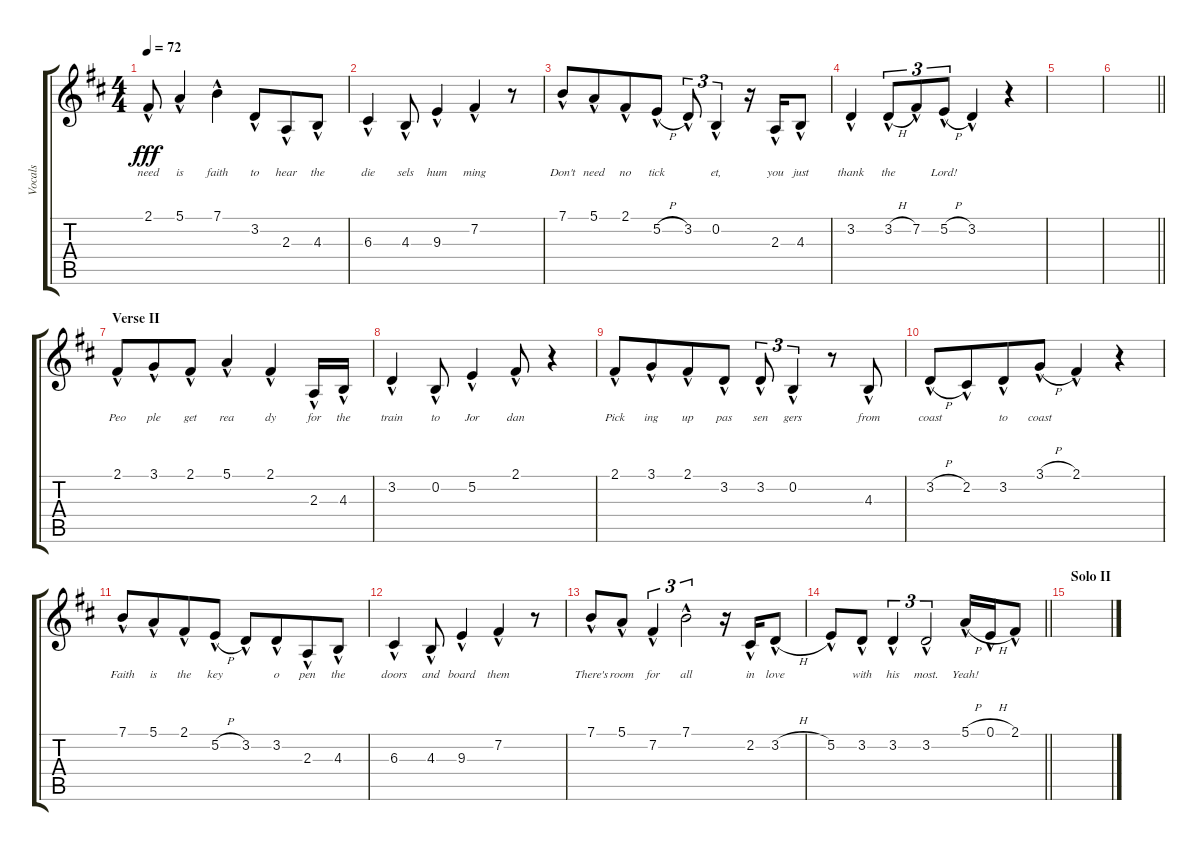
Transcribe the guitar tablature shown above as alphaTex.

\track ("Vocals" "Vocals") {instrument lead2sawtooth}
\staff {score tabs}
\tuning (E4 B3 G3 D3 A2 E2) {hide}
\ts (4 4)
\tempo 72
\clef g2
\ks d
2.1{hac}.8{lyrics (0 "need") lyrics (1 "") lyrics (2 "") lyrics (3 "") lyrics (4 "") dy fff} 5.1{hac}.4{lyrics (0 "is") lyrics (1 "") lyrics (2 "") lyrics (3 "") lyrics (4 "")} 7.1{hac}.4{lyrics (0 "faith") lyrics (1 "") lyrics (2 "") lyrics (3 "") lyrics (4 "")} 3.2{hac}.8{lyrics (0 "to") lyrics (1 "") lyrics (2 "") lyrics (3 "") lyrics (4 "") beam merge} 2.3{hac}.8{lyrics (0 "hear") lyrics (1 "") lyrics (2 "") lyrics (3 "") lyrics (4 "")} 4.3{hac}.8{lyrics (0 "the") lyrics (1 "") lyrics (2 "") lyrics (3 "") lyrics (4 "")} |
6.3{hac}.4{lyrics (0 "die") lyrics (1 "") lyrics (2 "") lyrics (3 "") lyrics (4 "")} 4.3{hac}.8{lyrics (0 "sels") lyrics (1 "") lyrics (2 "") lyrics (3 "") lyrics (4 "")} 9.3{hac}.4{lyrics (0 "hum") lyrics (1 "") lyrics (2 "") lyrics (3 "") lyrics (4 "")} 7.2{hac}.4{lyrics (0 "ming") lyrics (1 "") lyrics (2 "") lyrics (3 "") lyrics (4 "")} r.8 |
7.1{hac}.8{lyrics (0 "Don't") lyrics (1 "") lyrics (2 "") lyrics (3 "") lyrics (4 "")} 5.1{hac}.8{lyrics (0 "need") lyrics (1 "") lyrics (2 "") lyrics (3 "") lyrics (4 "") beam merge} 2.1{hac}.8{lyrics (0 "no") lyrics (1 "") lyrics (2 "") lyrics (3 "") lyrics (4 "")} 5.2{h hac}.8{lyrics (0 "tick") lyrics (1 "") lyrics (2 "") lyrics (3 "") lyrics (4 "") beam split} 3.2{hac}.8{tu (3 2) lyrics (0 "") lyrics (1 "") lyrics (2 "") lyrics (3 "") lyrics (4 "")} 0.2{hac}.4{tu (3 2) lyrics (0 "et,") lyrics (1 "") lyrics (2 "") lyrics (3 "") lyrics (4 "")} r.16 2.3{hac}.16{lyrics (0 "you") lyrics (1 "") lyrics (2 "") lyrics (3 "") lyrics (4 "")} 4.3{hac}.8{lyrics (0 "just") lyrics (1 "") lyrics (2 "") lyrics (3 "") lyrics (4 "")} |
3.2{hac}.4{lyrics (0 "thank") lyrics (1 "") lyrics (2 "") lyrics (3 "") lyrics (4 "")} 3.2{h hac}.8{tu (3 2) lyrics (0 "the") lyrics (1 "") lyrics (2 "") lyrics (3 "") lyrics (4 "")} 7.2{hac}.8{tu (3 2) lyrics (0 "") lyrics (1 "") lyrics (2 "") lyrics (3 "") lyrics (4 "")} 5.2{h hac}.8{tu (3 2) lyrics (0 "Lord!") lyrics (1 "") lyrics (2 "") lyrics (3 "") lyrics (4 "")} 3.2{hac}.4{lyrics (0 "") lyrics (1 "") lyrics (2 "") lyrics (3 "") lyrics (4 "")} r.4 |
|
\barLineRight lightlight
|
\section ("" "Verse II")
2.1{hac}.8{lyrics (0 "Peo") lyrics (1 "") lyrics (2 "") lyrics (3 "") lyrics (4 "")} 3.1{hac}.8{lyrics (0 "ple") lyrics (1 "") lyrics (2 "") lyrics (3 "") lyrics (4 "") beam merge} 2.1{hac}.8{lyrics (0 "get") lyrics (1 "") lyrics (2 "") lyrics (3 "") lyrics (4 "")} 5.1{hac}.4{lyrics (0 "rea") lyrics (1 "") lyrics (2 "") lyrics (3 "") lyrics (4 "")} 2.1{hac}.4{lyrics (0 "dy") lyrics (1 "") lyrics (2 "") lyrics (3 "") lyrics (4 "")} 2.3{hac}.16{lyrics (0 "for") lyrics (1 "") lyrics (2 "") lyrics (3 "") lyrics (4 "")} 4.3{hac}.16{lyrics (0 "the") lyrics (1 "") lyrics (2 "") lyrics (3 "") lyrics (4 "")} |
3.2{hac}.4{lyrics (0 "train") lyrics (1 "") lyrics (2 "") lyrics (3 "") lyrics (4 "")} 0.2{hac}.8{lyrics (0 "to") lyrics (1 "") lyrics (2 "") lyrics (3 "") lyrics (4 "")} 5.2{hac}.4{lyrics (0 "Jor") lyrics (1 "") lyrics (2 "") lyrics (3 "") lyrics (4 "")} 2.1{hac}.8{lyrics (0 "dan") lyrics (1 "") lyrics (2 "") lyrics (3 "") lyrics (4 "")} r.4 |
2.1{hac}.8{lyrics (0 "Pick") lyrics (1 "") lyrics (2 "") lyrics (3 "") lyrics (4 "")} 3.1{hac}.8{lyrics (0 "ing") lyrics (1 "") lyrics (2 "") lyrics (3 "") lyrics (4 "") beam merge} 2.1{hac}.8{lyrics (0 "up") lyrics (1 "") lyrics (2 "") lyrics (3 "") lyrics (4 "")} 3.2{hac}.8{lyrics (0 "pas") lyrics (1 "") lyrics (2 "") lyrics (3 "") lyrics (4 "") beam split} 3.2{hac}.8{tu (3 2) lyrics (0 "sen") lyrics (1 "") lyrics (2 "") lyrics (3 "") lyrics (4 "")} 0.2{hac}.4{tu (3 2) lyrics (0 "gers") lyrics (1 "") lyrics (2 "") lyrics (3 "") lyrics (4 "")} r.8 4.3{hac}.8{lyrics (0 "from") lyrics (1 "") lyrics (2 "") lyrics (3 "") lyrics (4 "")} |
3.2{h hac}.8{lyrics (0 "coast") lyrics (1 "") lyrics (2 "") lyrics (3 "") lyrics (4 "")} 2.2{hac}.8{lyrics (0 "") lyrics (1 "") lyrics (2 "") lyrics (3 "") lyrics (4 "") beam merge} 3.2{hac}.8{lyrics (0 "to") lyrics (1 "") lyrics (2 "") lyrics (3 "") lyrics (4 "")} 3.1{h hac}.8{lyrics (0 "coast") lyrics (1 "") lyrics (2 "") lyrics (3 "") lyrics (4 "")} 2.1{hac}.4{lyrics (0 "") lyrics (1 "") lyrics (2 "") lyrics (3 "") lyrics (4 "")} r.4 |
7.1{hac}.8{lyrics (0 "Faith") lyrics (1 "") lyrics (2 "") lyrics (3 "") lyrics (4 "")} 5.1{hac}.8{lyrics (0 "is") lyrics (1 "") lyrics (2 "") lyrics (3 "") lyrics (4 "") beam merge} 2.1{hac}.8{lyrics (0 "the") lyrics (1 "") lyrics (2 "") lyrics (3 "") lyrics (4 "")} 5.2{h hac}.8{lyrics (0 "key") lyrics (1 "") lyrics (2 "") lyrics (3 "") lyrics (4 "") beam split} 3.2{hac}.8{lyrics (0 "") lyrics (1 "") lyrics (2 "") lyrics (3 "") lyrics (4 "")} 3.2{hac}.8{lyrics (0 "o") lyrics (1 "") lyrics (2 "") lyrics (3 "") lyrics (4 "") beam merge} 2.3{hac}.8{lyrics (0 "pen") lyrics (1 "") lyrics (2 "") lyrics (3 "") lyrics (4 "")} 4.3{hac}.8{lyrics (0 "the") lyrics (1 "") lyrics (2 "") lyrics (3 "") lyrics (4 "")} |
6.3{hac}.4{lyrics (0 "doors") lyrics (1 "") lyrics (2 "") lyrics (3 "") lyrics (4 "")} 4.3{hac}.8{lyrics (0 "and") lyrics (1 "") lyrics (2 "") lyrics (3 "") lyrics (4 "")} 9.3{hac}.4{lyrics (0 "board") lyrics (1 "") lyrics (2 "") lyrics (3 "") lyrics (4 "")} 7.2{hac}.4{lyrics (0 "them") lyrics (1 "") lyrics (2 "") lyrics (3 "") lyrics (4 "")} r.8 |
7.1{hac}.8{lyrics (0 "There's") lyrics (1 "") lyrics (2 "") lyrics (3 "") lyrics (4 "")} 5.1{hac}.8{lyrics (0 "room") lyrics (1 "") lyrics (2 "") lyrics (3 "") lyrics (4 "")} 7.2{hac}.4{tu (3 2) lyrics (0 "for") lyrics (1 "") lyrics (2 "") lyrics (3 "") lyrics (4 "")} 7.1{hac}.2{tu (3 2) lyrics (0 "all") lyrics (1 "") lyrics (2 "") lyrics (3 "") lyrics (4 "")} r.16 2.2{hac}.16{lyrics (0 "in") lyrics (1 "") lyrics (2 "") lyrics (3 "") lyrics (4 "")} 3.2{h hac}.8{lyrics (0 "love") lyrics (1 "") lyrics (2 "") lyrics (3 "") lyrics (4 "")} |
\barLineRight lightlight
5.2{hac}.8{lyrics (0 "") lyrics (1 "") lyrics (2 "") lyrics (3 "") lyrics (4 "")} 3.2{hac}.8{lyrics (0 "with") lyrics (1 "") lyrics (2 "") lyrics (3 "") lyrics (4 "") beam merge} 3.2{hac}.4{tu (3 2) lyrics (0 "his") lyrics (1 "") lyrics (2 "") lyrics (3 "") lyrics (4 "")} 3.2{hac}.2{tu (3 2) lyrics (0 "most.") lyrics (1 "") lyrics (2 "") lyrics (3 "") lyrics (4 "")} 5.1{h hac}.16{lyrics (0 "Yeah!") lyrics (1 "") lyrics (2 "") lyrics (3 "") lyrics (4 "")} 0.1{h hac}.16{lyrics (0 "") lyrics (1 "") lyrics (2 "") lyrics (3 "") lyrics (4 "")} 2.1{hac}.8{lyrics (0 "") lyrics (1 "") lyrics (2 "") lyrics (3 "") lyrics (4 "")} |
\section ("" "Solo II")
